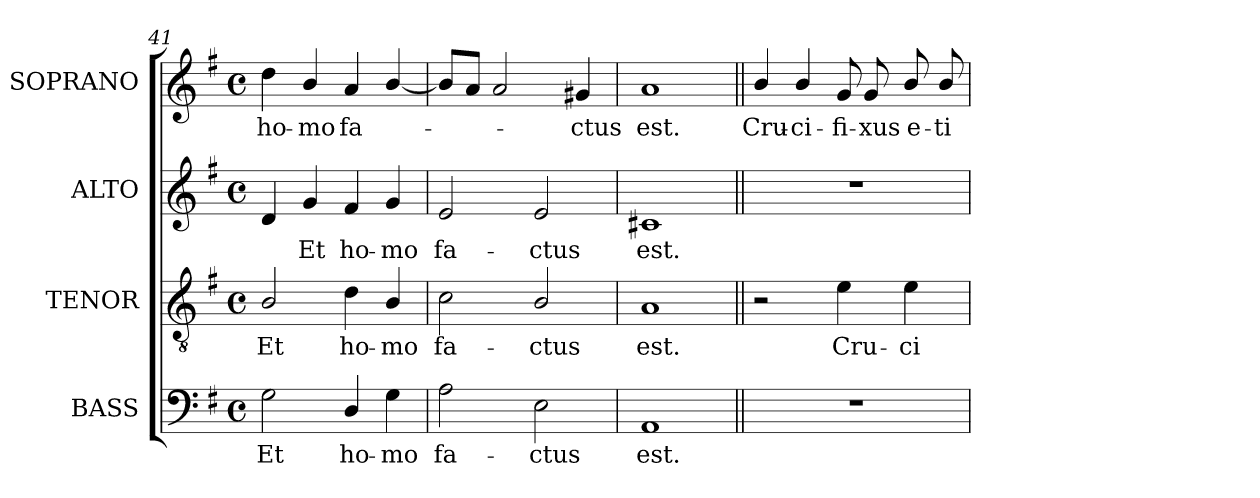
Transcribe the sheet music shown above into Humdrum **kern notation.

**kern	**text	**kern	**text	**kern	**text	**kern	**text
*part4	*part4	*part3	*part3	*part2	*part2	*part1	*part1
*staff4	*staff4	*staff3	*staff3	*staff2	*staff2	*staff1	*staff1
*I"BASS	*	*I"TENOR	*	*I"ALTO	*	*I"SOPRANO	*
*I'B.	*	*I'T.	*	*I'A.	*	*I'S.	*
*clefF4	*	*clefGv2	*	*clefG2	*	*clefG2	*
*	*	*ITrd7c12	*	*	*	*	*
*k[f#]	*	*k[f#]	*	*k[f#]	*	*k[f#]	*
*G:	*	*G:	*	*G:	*	*G:	*
*M4/4	*	*M4/4	*	*M4/4	*	*M4/4	*
*met(c)	*	*met(c)	*	*met(c)	*	*met(c)	*
=41	=41	=41	=41	=41	=41	=41	=41
!	!LO:LY:b:color=#000000	!	!	!	!	!	!
!	!	!	!LO:LY:b:color=#000000	!	!	!	!
!	!	!	!	!	!	!	!LO:LY:b:color=#000000
2Gi\	Et	2BBi/	Et	4di/	.	4ddi\	ho-
!	!	!	!	!	!LO:LY:b:color=#000000	!	!
!	!	!	!	!	!	!	!LO:LY:b:color=#000000
.	.	.	.	4gi/	Et	4bi/	-mo
!	!LO:LY:b:color=#000000	!	!	!	!	!	!
!	!	!	!LO:LY:b:color=#000000	!	!	!	!
!	!	!	!	!	!LO:LY:b:color=#000000	!	!
!	!	!	!	!	!	!	!LO:LY:b:color=#000000
4Di/	ho-	4Di\	ho-	4f#i/	ho-	4ai/	fa-
!	!LO:LY:b:color=#000000	!	!	!	!	!	!
!	!	!	!LO:LY:b:color=#000000	!	!	!	!
!	!	!	!	!	!LO:LY:b:color=#000000	!	!
4Gi\	-mo	4BBi/	-mo	4gi/	-mo	[4bi/	.
=42	=42	=42	=42	=42	=42	=42	=42
!	!LO:LY:b:color=#000000	!	!	!	!	!	!
!	!	!	!LO:LY:b:color=#000000	!	!	!	!
!	!	!	!	!	!LO:LY:b:color=#000000	!	!
2Ai\	fa-	2Ci\	fa-	2ei/	fa-	8bi/L]	.
.	.	.	.	.	.	8ai/J	.
.	.	.	.	.	.	2ai/	.
!	!LO:LY:b:color=#000000	!	!	!	!	!	!
!	!	!	!LO:LY:b:color=#000000	!	!	!	!
!	!	!	!	!	!LO:LY:b:color=#000000	!	!
2Ei\	-ctus	2BBi/	-ctus	2ei/	-ctus	.	.
!	!	!	!	!	!	!	!LO:LY:b:color=#000000
.	.	.	.	.	.	4g#Xi/	-ctus
=43	=43	=43	=43	=43	=43	=43	=43
!	!LO:LY:b:color=#000000	!	!	!	!	!	!
!	!	!	!LO:LY:b:color=#000000	!	!	!	!
!	!	!	!	!	!LO:LY:b:color=#000000	!	!
!	!	!	!	!	!	!	!LO:LY:b:color=#000000
1AAi	est.	1AAi	est.	1c#Xi	est.	1ai	est.
!!LO:LB:g=z
=44||	=44||	=44||	=44||	=44||	=44||	=44||	=44||
!	!	!	!	!	!	!	!LO:LY:b:color=#000000
1r	.	2r	.	1r	.	4bi/	Cru-
!	!	!	!	!	!	!	!LO:LY:b:color=#000000
.	.	.	.	.	.	4bi/	-ci-
!	!	!	!LO:LY:b:color=#000000	!	!	!	!
!	!	!	!	!	!	!	!LO:LY:b:color=#000000
.	.	4Ei\	Cru-	.	.	8gi/	-fi-
!	!	!	!	!	!	!	!LO:LY:b:color=#000000
.	.	.	.	.	.	8gi/	-xus
!	!	!	!LO:LY:b:color=#000000	!	!	!	!
!	!	!	!	!	!	!	!LO:LY:b:color=#000000
.	.	4Ei\	-ci-	.	.	8bi/	e-
!	!	!	!	!	!	!	!LO:LY:b:color=#000000
.	.	.	.	.	.	8bi/	-ti-
=	=	=	=	=	=	=	=
*-	*-	*-	*-	*-	*-	*-	*-
